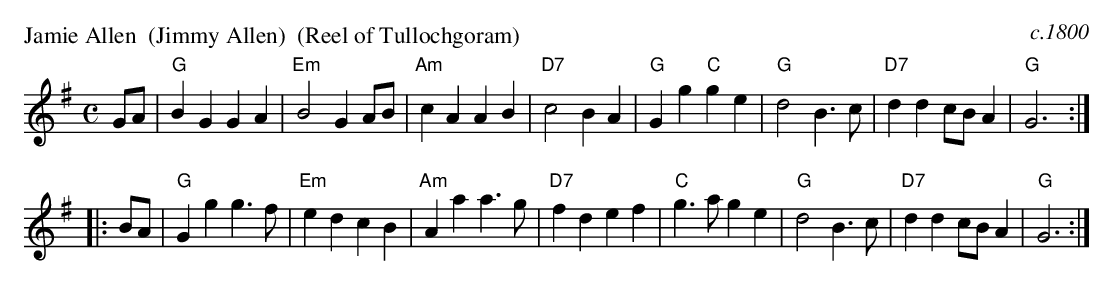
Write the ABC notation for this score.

X:1
P: Jamie Allen  (Jimmy Allen)  (Reel of Tullochgoram)
O: c.1800
M: C
L: 1/4
K: G
G/A/ \
| "G"BG GA | "Em"B2 GA/B/ | "Am"cA AB | "D7"c2 BA \
| "G"Gg "C"ge | "G"d2 B>c | "D7"dd c/B/A | "G"G3 :|
|: B/A/ \
| "G"Gg g>f | "Em"ed cB | "Am"Aa a>g | "D7"fd ef \
| "C"g>a ge | "G"d2 B>c | "D7"dd c/B/A | "G"G3 :|
